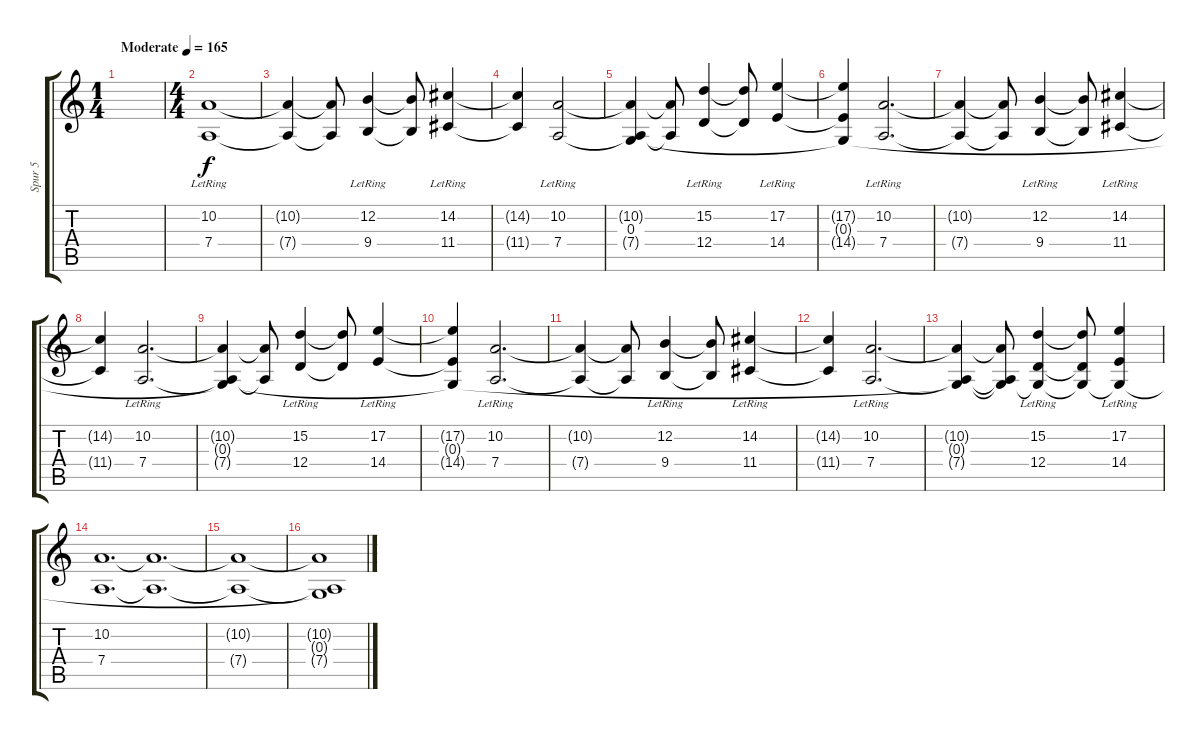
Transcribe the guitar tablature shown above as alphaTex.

\track ("Spur 5" "Spur 5") {instrument synthstrings2}
\staff {score tabs}
\tuning (E4 B3 G3 D3 A2 E2) {hide}
\ts (1 4)
\tempo (165 "Moderate")
\clef g2
\ks c
|
\ts (4 4)
(10.2{lr} 7.4{lr}).1 |
(10.2{t} 7.4{t}).4 (10.2{t} 7.4{t}).8 (12.2{lr} 9.4{lr}).4 (12.2{t} 9.4{t}).8 (14.2{lr} 11.4{lr}).4 |
(14.2{t} 11.4{t}).4 (10.2{lr} 7.4{lr}).2 |
(10.2{t} 0.3 7.4{t}).4 (10.2{t} 7.4{t}).8 (15.2{lr} 12.4).4 (15.2{t} 12.4{t}).8 (17.2{lr} 14.4).4 |
(17.2{t} 0.3{t} 14.4{t}).4 (10.2{lr} 7.4).2{d} |
(10.2{t} 7.4{t}).4 (10.2{t} 7.4{t}).8 (12.2{lr} 9.4).4 (12.2{t} 9.4{t}).8 (14.2{lr} 11.4).4 |
(14.2{t} 11.4{t}).4 (10.2{lr} 7.4{lr}).2{d} |
(10.2{t} 0.3{t} 7.4{t}).4 (10.2{t} 7.4{t}).8 (15.2{lr} 12.4).4 (15.2{t} 12.4{t}).8 (17.2{lr} 14.4).4 |
(17.2{t} 0.3{t} 14.4{t}).4 (10.2{lr} 7.4).2{d} |
(10.2{t} 7.4{t}).4 (10.2{t} 7.4{t}).8 (12.2{lr} 9.4).4 (12.2{t} 9.4{t}).8 (14.2{lr} 11.4).4 |
(14.2{t} 11.4{t}).4 (10.2{lr} 7.4{lr}).2{d} |
(10.2{t} 0.3{t} 7.4{t}).4 (10.2{t} 0.3{t} 7.4{t}).8 (15.2{lr} 0.3{t} 12.4).4 (15.2{t} 0.3{t} 12.4{t}).8 (17.2{lr} 0.3{t} 14.4).4 |
(10.2 7.4).1{d} (10.2{t} 7.4{t}).1{d} |
(10.2{t} 7.4{t}).1 |
(10.2{t} 0.3{t} 7.4{t}).1
